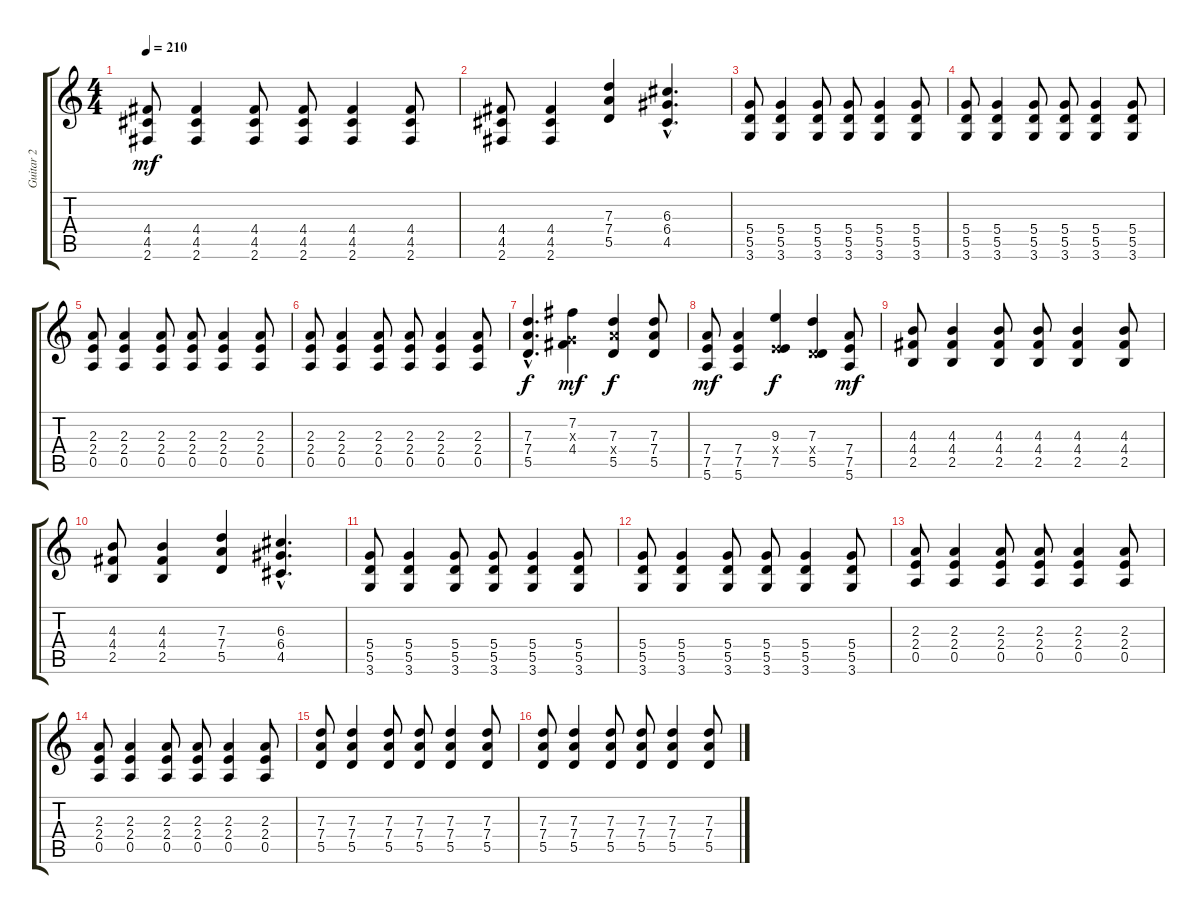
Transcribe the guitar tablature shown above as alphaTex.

\track ("Guitar 2" "Guitar 2") {instrument distortionguitar}
\staff {score tabs}
\tuning (E4 B3 G3 D3 A2 E2) {hide}
\ts (4 4)
\tempo 210
\clef g2
\ks c
(4.4 4.5 2.6).8{dy mf} (4.4 4.5 2.6).4 (4.4 4.5 2.6).8 (4.4 4.5 2.6).8 (4.4 4.5 2.6).4 (4.4 4.5 2.6).8 |
(4.4 4.5 2.6).8 (4.4 4.5 2.6).4 (7.3 7.4 5.5).4 (6.3{hac} 6.4{hac} 4.5{hac}).4{d} |
(5.4 5.5 3.6).8 (5.4 5.5 3.6).4 (5.4 5.5 3.6).8 (5.4 5.5 3.6).8 (5.4 5.5 3.6).4 (5.4 5.5 3.6).8 |
(5.4 5.5 3.6).8 (5.4 5.5 3.6).4 (5.4 5.5 3.6).8 (5.4 5.5 3.6).8 (5.4 5.5 3.6).4 (5.4 5.5 3.6).8 |
(2.3 2.4 0.5).8 (2.3 2.4 0.5).4 (2.3 2.4 0.5).8 (2.3 2.4 0.5).8 (2.3 2.4 0.5).4 (2.3 2.4 0.5).8 |
(2.3 2.4 0.5).8 (2.3 2.4 0.5).4 (2.3 2.4 0.5).8 (2.3 2.4 0.5).8 (2.3 2.4 0.5).4 (2.3 2.4 0.5).8 |
(7.3{hac} 7.4{hac} 5.5{hac}).4{d dy f} (7.2 0.3{x} 4.4).4{dy mf} (7.3 7.4{x} 5.5).4{dy f} (7.3 7.4 5.5).8 |
(7.4 7.5 5.6).8{dy mf} (7.4 7.5 5.6).4 (9.3 2.4{x} 7.5).4{dy f} (7.3 0.4{x} 5.5).4 (7.4 7.5 5.6).8{dy mf} |
(4.3 4.4 2.5).8 (4.3 4.4 2.5).4 (4.3 4.4 2.5).8 (4.3 4.4 2.5).8 (4.3 4.4 2.5).4 (4.3 4.4 2.5).8 |
(4.3 4.4 2.5).8 (4.3 4.4 2.5).4 (7.3 7.4 5.5).4 (6.3{hac} 6.4{hac} 4.5{hac}).4{d} |
(5.4 5.5 3.6).8 (5.4 5.5 3.6).4 (5.4 5.5 3.6).8 (5.4 5.5 3.6).8 (5.4 5.5 3.6).4 (5.4 5.5 3.6).8 |
(5.4 5.5 3.6).8 (5.4 5.5 3.6).4 (5.4 5.5 3.6).8 (5.4 5.5 3.6).8 (5.4 5.5 3.6).4 (5.4 5.5 3.6).8 |
(2.3 2.4 0.5).8 (2.3 2.4 0.5).4 (2.3 2.4 0.5).8 (2.3 2.4 0.5).8 (2.3 2.4 0.5).4 (2.3 2.4 0.5).8 |
(2.3 2.4 0.5).8 (2.3 2.4 0.5).4 (2.3 2.4 0.5).8 (2.3 2.4 0.5).8 (2.3 2.4 0.5).4 (2.3 2.4 0.5).8 |
(7.3 7.4 5.5).8 (7.3 7.4 5.5).4 (7.3 7.4 5.5).8 (7.3 7.4 5.5).8 (7.3 7.4 5.5).4 (7.3 7.4 5.5).8 |
(7.3 7.4 5.5).8 (7.3 7.4 5.5).4 (7.3 7.4 5.5).8 (7.3 7.4 5.5).8 (7.3 7.4 5.5).4 (7.3 7.4 5.5).8
